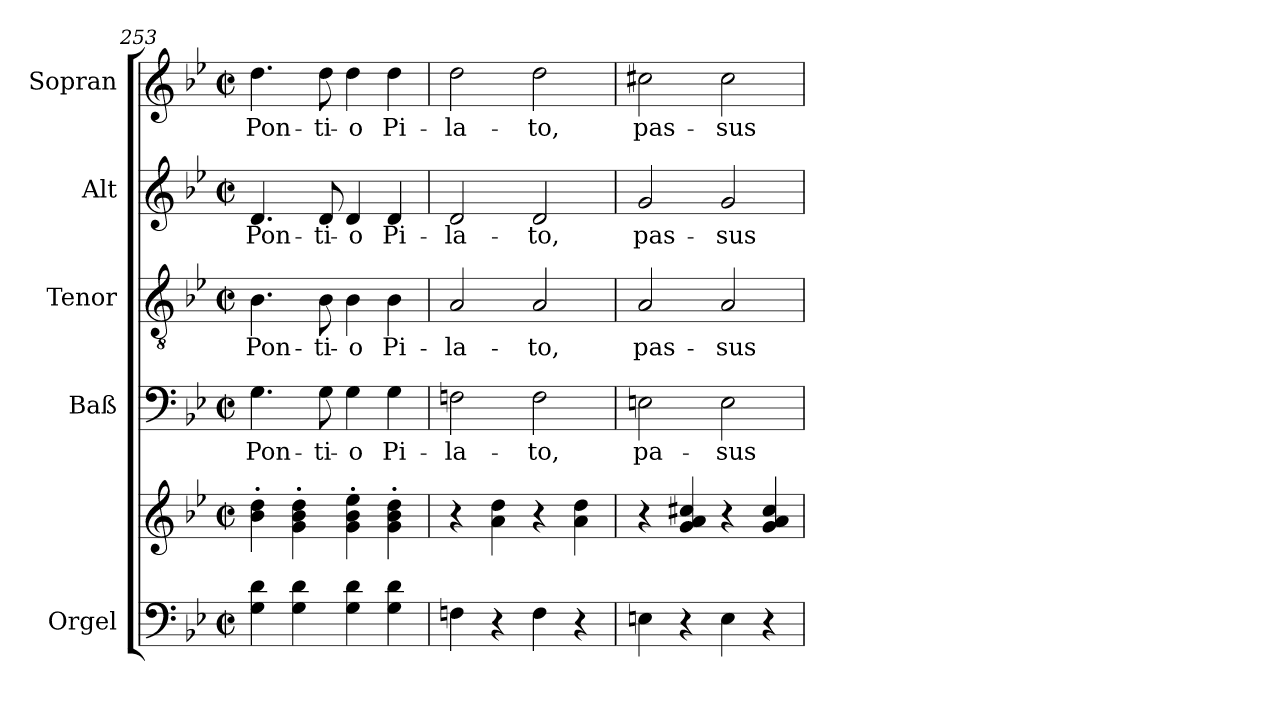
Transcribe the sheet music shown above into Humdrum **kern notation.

**kern	**kern	**kern	**text	**kern	**text	**kern	**text	**kern	**text
*part5	*part5	*part4	*part4	*part3	*part3	*part2	*part2	*part1	*part1
*staff6	*staff5	*staff4	*staff4	*staff3	*staff3	*staff2	*staff2	*staff1	*staff1
*I"Orgel	*	*I"Baß	*	*I"Tenor	*	*I"Alt	*	*I"Sopran	*
*clefF4	*clefG2	*clefF4	*	*clefGv2	*	*clefG2	*	*clefG2	*
*k[b-e-]	*k[b-e-]	*k[b-e-]	*	*k[b-e-]	*	*k[b-e-]	*	*k[b-e-]	*
*B-:	*B-:	*B-:	*	*B-:	*	*B-:	*	*B-:	*
*M2/2	*M2/2	*M2/2	*	*M2/2	*	*M2/2	*	*M2/2	*
*met(c|)	*met(c|)	*met(c|)	*	*met(c|)	*	*met(c|)	*	*met(c|)	*
=253	=253	=253	=253	=253	=253	=253	=253	=253	=253
!	!	!	!LO:LY:b	!	!LO:LY:b	!	!LO:LY:b	!	!LO:LY:b
4G\ 4d\	4b-\'> 4dd\'>	4.G\	Pon-	4.B-\	Pon-	4.d/	Pon-	4.dd\	Pon-
4G\ 4d\	4g\'> 4b-\'> 4dd\'>	.	.	.	.	.	.	.	.
!	!	!	!LO:LY:b	!	!LO:LY:b	!	!LO:LY:b	!	!LO:LY:b
.	.	8G\	-ti-	8B-\	-ti-	8d/	-ti-	8dd\	-ti-
!	!	!	!LO:LY:b	!	!LO:LY:b	!	!LO:LY:b	!	!LO:LY:b
4G\ 4d\	4g\'> 4b-\'> 4ee-\'>	4G\	-o	4B-\	-o	4d/	-o	4dd\	-o
!	!	!	!LO:LY:b	!	!LO:LY:b	!	!LO:LY:b	!	!LO:LY:b
4G\ 4d\	4g\'> 4b-\'> 4dd\'>	4G\	Pi-	4B-\	Pi-	4d/	Pi-	4dd\	Pi-
!!LO:LB:g=z
=254	=254	=254	=254	=254	=254	=254	=254	=254	=254
!	!	!	!LO:LY:b	!	!LO:LY:b	!	!LO:LY:b	!	!LO:LY:b
4Fn\	4r	2Fn\	-la-	2A/	-la-	2d/	-la-	2dd\	-la-
4r	4a\ 4dd\	.	.	.	.	.	.	.	.
!	!	!	!LO:LY:b	!	!LO:LY:b	!	!LO:LY:b	!	!LO:LY:b
4F\	4r	2F\	-to,	2A/	-to,	2d/	-to,	2dd\	-to,
4r	4a\ 4dd\	.	.	.	.	.	.	.	.
=255	=255	=255	=255	=255	=255	=255	=255	=255	=255
!	!	!	!LO:LY:b	!	!LO:LY:b	!	!LO:LY:b	!	!LO:LY:b
4En\	4r	2En\	pa-	2A/	pas-	2g/	pas-	2cc#X\	pas-
4r	4g/ 4a/ 4cc#X/	.	.	.	.	.	.	.	.
!	!	!	!LO:LY:b	!	!LO:LY:b	!	!LO:LY:b	!	!LO:LY:b
4E\	4r	2E\	-sus	2A/	-sus	2g/	-sus	2cc#\	-sus
4r	4g/ 4a/ 4cc#/	.	.	.	.	.	.	.	.
=	=	=	=	=	=	=	=	=	=
*-	*-	*-	*-	*-	*-	*-	*-	*-	*-
